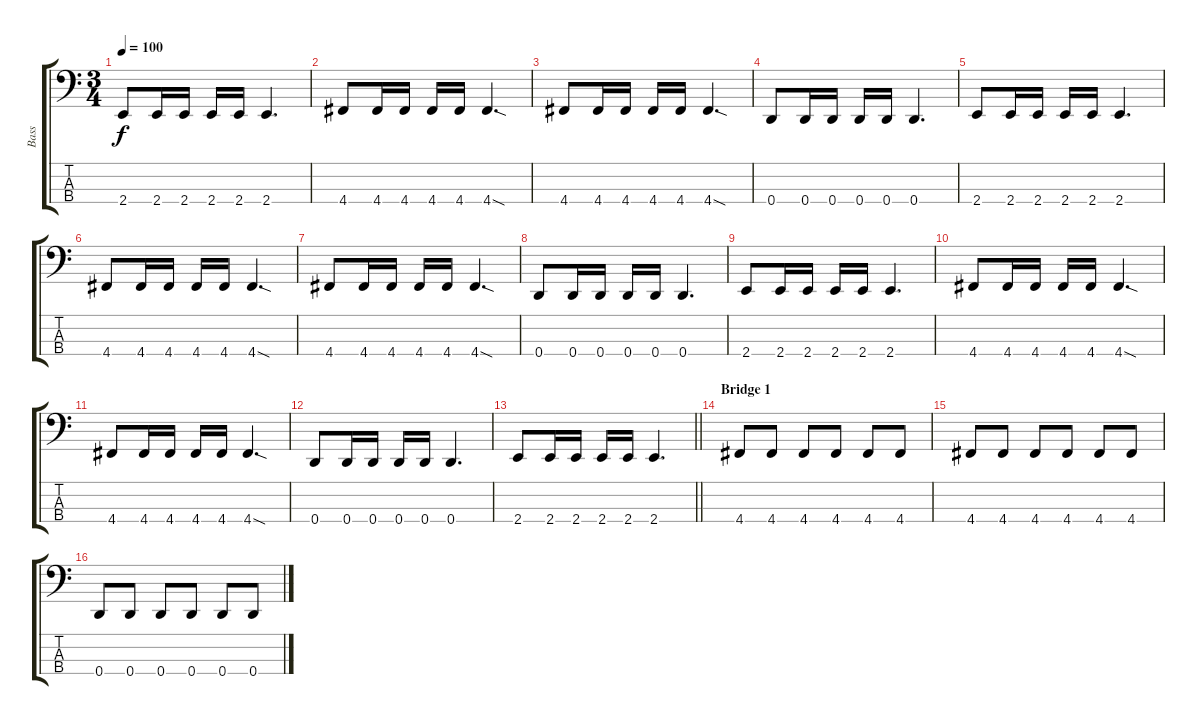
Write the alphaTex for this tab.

\track ("Bass" "Bass") {instrument electricbasspick}
\staff {score tabs}
\tuning (G2 D2 A1 D1) {hide}
\ts (3 4)
\tempo 100
\clef f4
\ks c
2.4.8{dy f} 2.4.16 2.4.16 2.4.16 2.4.16 2.4.4{d} |
4.4.8 4.4.16 4.4.16 4.4.16 4.4.16 4.4{sod}.4{d} |
4.4.8 4.4.16 4.4.16 4.4.16 4.4.16 4.4{sod}.4{d} |
0.4.8 0.4.16 0.4.16 0.4.16 0.4.16 0.4.4{d} |
2.4.8 2.4.16 2.4.16 2.4.16 2.4.16 2.4.4{d} |
4.4.8 4.4.16 4.4.16 4.4.16 4.4.16 4.4{sod}.4{d} |
4.4.8 4.4.16 4.4.16 4.4.16 4.4.16 4.4{sod}.4{d} |
0.4.8 0.4.16 0.4.16 0.4.16 0.4.16 0.4.4{d} |
2.4.8 2.4.16 2.4.16 2.4.16 2.4.16 2.4.4{d} |
4.4.8 4.4.16 4.4.16 4.4.16 4.4.16 4.4{sod}.4{d} |
4.4.8 4.4.16 4.4.16 4.4.16 4.4.16 4.4{sod}.4{d} |
0.4.8 0.4.16 0.4.16 0.4.16 0.4.16 0.4.4{d} |
\barLineRight lightlight
2.4.8 2.4.16 2.4.16 2.4.16 2.4.16 2.4.4{d} |
\section ("" "Bridge 1")
4.4.8 4.4.8 4.4.8 4.4.8 4.4.8 4.4.8 |
4.4.8 4.4.8 4.4.8 4.4.8 4.4.8 4.4.8 |
0.4.8 0.4.8 0.4.8 0.4.8 0.4.8 0.4.8
